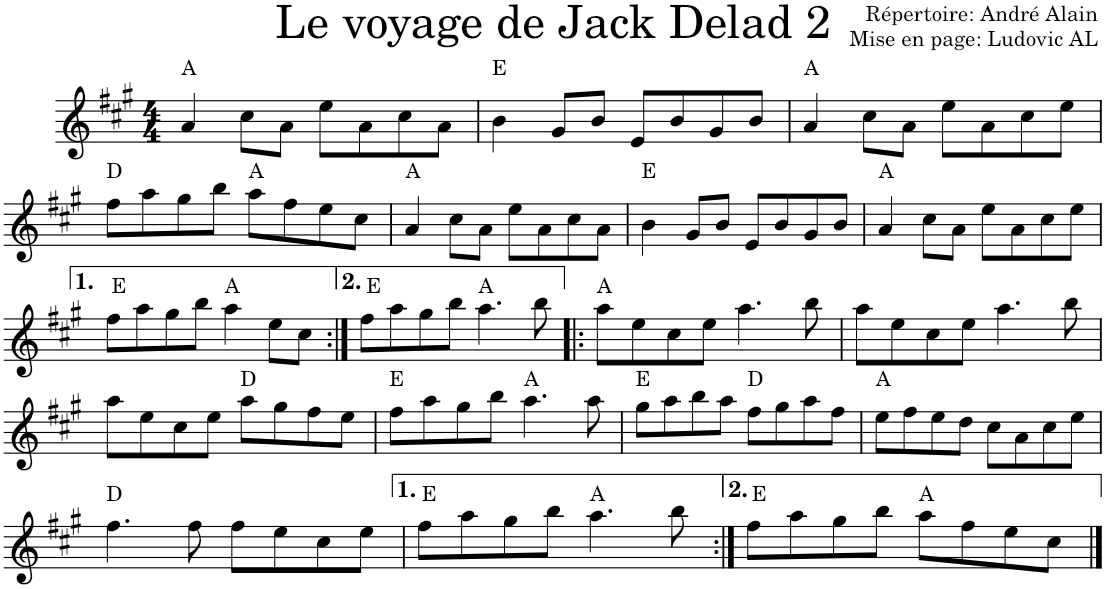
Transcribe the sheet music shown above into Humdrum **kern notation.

**kern	**harte
*part1	*part1
*staff1	*
*I"Voice	*
*I'V	*
*clefG2	*
*k[f#c#g#]	*
*M4/4	*
=1	=1
4a/	A:maj
8cc#\L	.
8a\J	.
8ee\L	.
8a\	.
8cc#\	.
8a\J	.
=2	=2
4b\	E:maj
8g#/L	.
8b/J	.
8e/L	.
8b/	.
8g#/	.
8b/J	.
=3	=3
4a/	A:maj
8cc#\L	.
8a\J	.
8ee\L	.
8a\	.
8cc#\	.
8ee\J	.
!!LO:LB:g=z
=4	=4
8ff#\L	D:maj
8aa\	.
8gg#\	.
8bb\J	.
8aa\L	A:maj
8ff#\	.
8ee\	.
8cc#\J	.
=5	=5
4a/	A:maj
8cc#\L	.
8a\J	.
8ee\L	.
8a\	.
8cc#\	.
8a\J	.
=6	=6
4b\	E:maj
8g#/L	.
8b/J	.
8e/L	.
8b/	.
8g#/	.
8b/J	.
=7	=7
4a/	A:maj
8cc#\L	.
8a\J	.
8ee\L	.
8a\	.
8cc#\	.
8ee\J	.
!!LO:LB:g=z
=8	=8
8ff#\L	E:maj
8aa\	.
8gg#\	.
8bb\J	.
4aa\	A:maj
8ee\L	.
8cc#\J	.
=9:|!	=9:|!
8ff#\L	E:maj
8aa\	.
8gg#\	.
8bb\J	.
4.aa\	A:maj
8bb\	.
=10!|:	=10!|:
8aa\L	A:maj
8ee\	.
8cc#\	.
8ee\J	.
4.aa\	.
8bb\	.
=11	=11
8aa\L	.
8ee\	.
8cc#\	.
8ee\J	.
4.aa\	.
8bb\	.
!!LO:LB:g=z
=12	=12
8aa\L	.
8ee\	.
8cc#\	.
8ee\J	.
8aa\L	D:maj
8gg#\	.
8ff#\	.
8ee\J	.
=13	=13
8ff#\L	E:maj
8aa\	.
8gg#\	.
8bb\J	.
4.aa\	A:maj
8aa\	.
=14	=14
8gg#\L	E:maj
8aa\	.
8bb\	.
8aa\J	.
8ff#\L	D:maj
8gg#\	.
8aa\	.
8ff#\J	.
=15	=15
8ee\L	A:maj
8ff#\	.
8ee\	.
8dd\J	.
8cc#\L	.
8a\	.
8cc#\	.
8ee\J	.
!!LO:LB:g=z
=16	=16
4.ff#\	D:maj
8ff#\	.
8ff#\L	.
8ee\	.
8cc#\	.
8ee\J	.
=17	=17
8ff#\L	E:maj
8aa\	.
8gg#\	.
8bb\J	.
4.aa\	A:maj
8bb\	.
=18:|!	=18:|!
8ff#\L	E:maj
8aa\	.
8gg#\	.
8bb\J	.
8aa\L	A:maj
8ff#\	.
8ee\	.
8cc#\J	.
==	==
*-	*-
